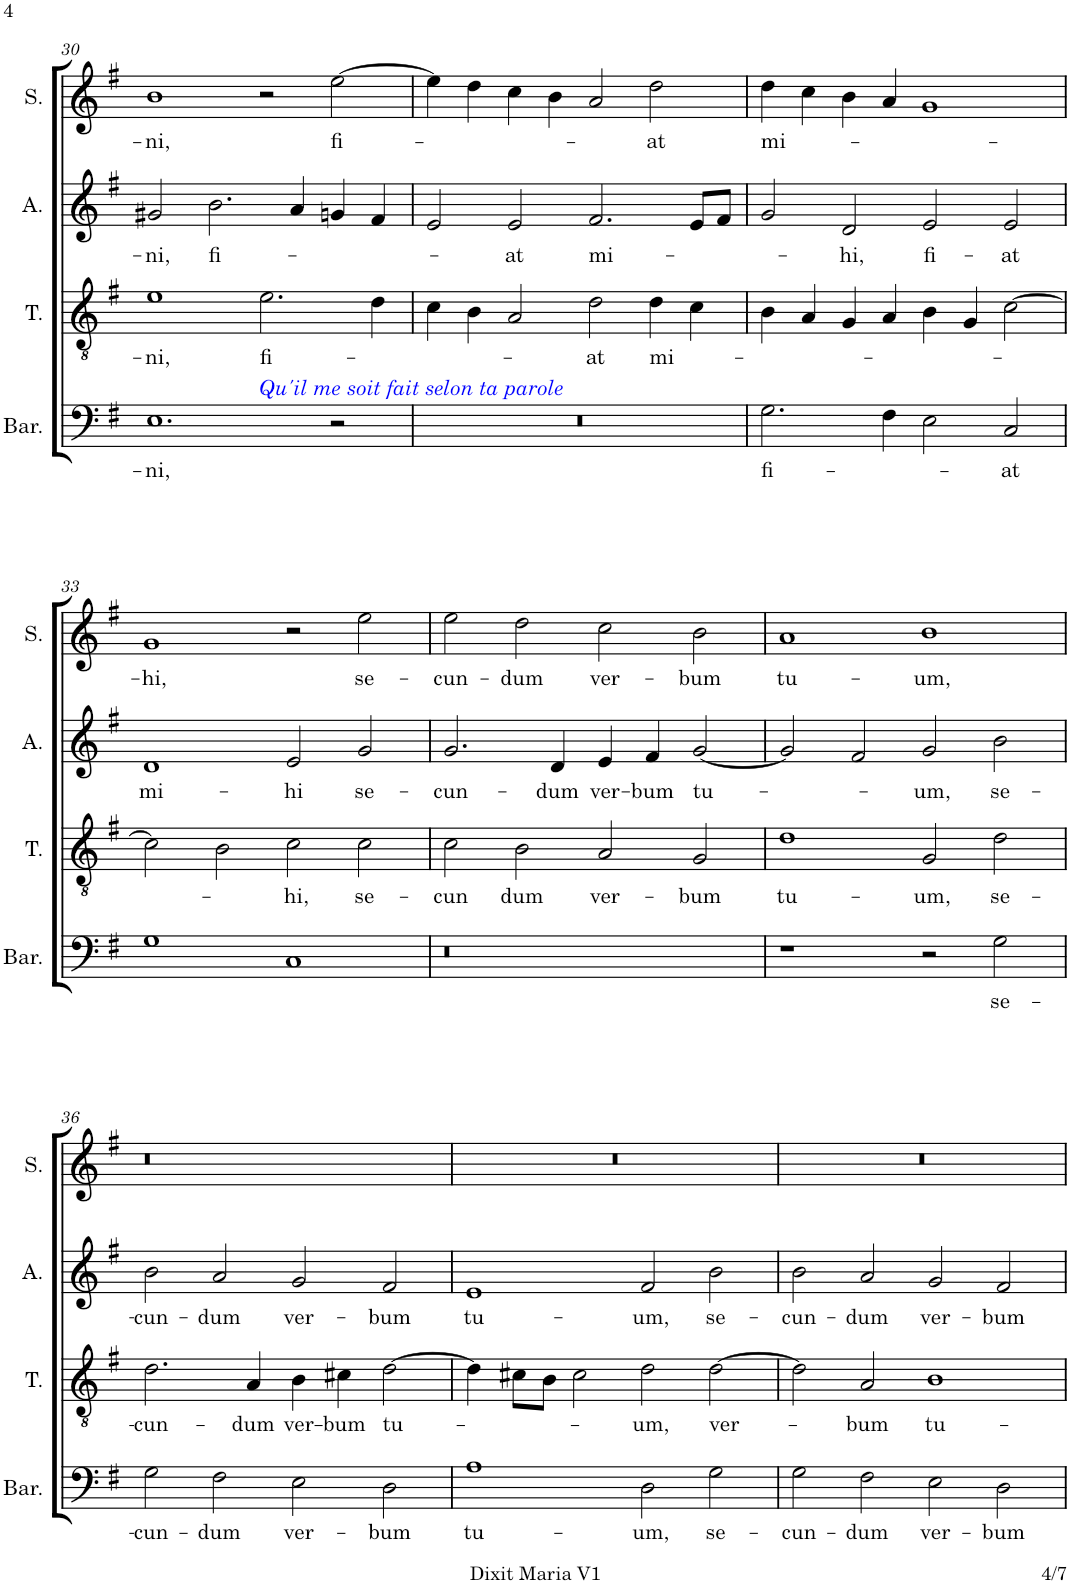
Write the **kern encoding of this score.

**kern	**text	**kern	**text	**kern	**text	**kern	**text
*part4	*part4	*part3	*part3	*part2	*part2	*part1	*part1
*staff4	*staff4	*staff3	*staff3	*staff2	*staff2	*staff1	*staff1
*I"Baryton	*	*I"Ténor	*	*I"Alto	*	*I"Soprano	*
*I'Bar.	*	*I'T.	*	*I'A.	*	*I'S.	*
!!LO:PB:g=z
*clefF4	*	*clefGv2	*	*clefG2	*	*clefG2	*
*k[f#]	*	*k[f#]	*	*k[f#]	*	*k[f#]	*
*M4/2	*	*M4/2	*	*M4/2	*	*M4/2	*
=30	=30	=30	=30	=30	=30	=30	=30
!	!LO:LY:b	!	!LO:LY:b	!	!LO:LY:b	!	!LO:LY:b
1.E	-ni,	1e	-ni,	2g#X/	-ni,	1b	-ni,
!	!	!	!	!	!LO:LY:b	!	!
.	.	.	.	2.b\	fi-	.	.
!	!	!LO:TX:b:i:color=#0000FF:t=Qu'il me soit fait selon ta parole	!	!	!	!	!
!	!	!	!LO:LY:b	!	!	!	!
.	.	2.e\	fi-	.	.	2r	.
.	.	.	.	4a/	.	.	.
!	!	!	!	!	!	!	!LO:LY:b
2r	.	.	.	4gn/	.	[2ee\	fi-
.	.	4d\	.	4f#/	.	.	.
=31	=31	=31	=31	=31	=31	=31	=31
0r	.	4c\	.	2e/	.	4ee\]	.
.	.	4B\	.	.	.	4dd\	.
!	!	!	!	!	!LO:LY:b	!	!
.	.	2A/	.	2e/	-at	4cc\	.
.	.	.	.	.	.	4b\	.
!	!	!	!LO:LY:b	!	!LO:LY:b	!	!
.	.	2d\	-at	2.f#/	mi-	2a/	.
!	!	!	!LO:LY:b	!	!	!	!LO:LY:b
.	.	4d\	mi-	.	.	2dd\	-at
.	.	4c\	.	8e/L	.	.	.
.	.	.	.	8f#/J	.	.	.
=32	=32	=32	=32	=32	=32	=32	=32
!	!LO:LY:b	!	!	!	!	!	!LO:LY:b
2.G\	fi-	4B\	.	2g/	.	4dd\	mi-
.	.	4A/	.	.	.	4cc\	.
!	!	!	!	!	!LO:LY:b	!	!
.	.	4G/	.	2d/	-hi,	4b\	.
4F#\	.	4A/	.	.	.	4a/	.
!	!	!	!	!	!LO:LY:b	!	!
2E\	.	4B\	.	2e/	fi-	1g	.
.	.	4G/	.	.	.	.	.
!	!LO:LY:b	!	!	!	!LO:LY:b	!	!
2C/	-at	[2c\	.	2e/	-at	.	.
!!LO:LB:g=z
=33	=33	=33	=33	=33	=33	=33	=33
!	!	!	!	!	!LO:LY:b	!	!LO:LY:b
1G	.	2c\]	.	1d	mi-	1g	-hi,
.	.	2B\	.	.	.	.	.
!	!	!	!LO:LY:b	!	!LO:LY:b	!	!
1C	.	2c\	-hi,	2e/	-hi	2r	.
!	!	!	!LO:LY:b	!	!LO:LY:b	!	!LO:LY:b
.	.	2c\	se-	2g/	se-	2ee\	se-
=34	=34	=34	=34	=34	=34	=34	=34
!	!	!	!LO:LY:b	!	!LO:LY:b	!	!LO:LY:b
0r	.	2c\	-cun	2.g/	-cun-	2ee\	-cun-
!	!	!	!LO:LY:b	!	!	!	!LO:LY:b
.	.	2B\	dum	.	.	2dd\	-dum
!	!	!	!	!	!LO:LY:b	!	!
.	.	.	.	4d/	-dum	.	.
!	!	!	!LO:LY:b	!	!LO:LY:b	!	!LO:LY:b
.	.	2A/	ver-	4e/	ver-	2cc\	ver-
!	!	!	!	!	!LO:LY:b	!	!
.	.	.	.	4f#/	-bum	.	.
!	!	!	!LO:LY:b	!	!LO:LY:b	!	!LO:LY:b
.	.	2G/	-bum	[2g/	tu-	2b\	-bum
=35	=35	=35	=35	=35	=35	=35	=35
!	!	!	!LO:LY:b	!	!	!	!LO:LY:b
1r	.	1d	tu-	2g/]	.	1a	tu-
.	.	.	.	2f#/	.	.	.
!	!	!	!LO:LY:b	!	!LO:LY:b	!	!LO:LY:b
2r	.	2G/	-um,	2g/	-um,	1b	-um,
!	!LO:LY:b	!	!LO:LY:b	!	!LO:LY:b	!	!
2G\	se-	2d\	se-	2b\	se-	.	.
!!LO:LB:g=z
=36	=36	=36	=36	=36	=36	=36	=36
!	!LO:LY:b	!	!LO:LY:b	!	!LO:LY:b	!	!
2G\	-cun-	2.d\	-cun-	2b\	-cun-	0r	.
!	!LO:LY:b	!	!	!	!LO:LY:b	!	!
2F#\	-dum	.	.	2a/	-dum	.	.
!	!	!	!LO:LY:b	!	!	!	!
.	.	4A/	-dum	.	.	.	.
!	!LO:LY:b	!	!LO:LY:b	!	!LO:LY:b	!	!
2E\	ver-	4B\	ver-	2g/	ver-	.	.
!	!	!	!LO:LY:b	!	!	!	!
.	.	4c#X\	-bum	.	.	.	.
!	!LO:LY:b	!	!LO:LY:b	!	!LO:LY:b	!	!
2D\	-bum	[2d\	tu-	2f#/	-bum	.	.
=37	=37	=37	=37	=37	=37	=37	=37
!	!LO:LY:b	!	!	!	!LO:LY:b	!	!
1A	tu-	4d\]	.	1e	tu-	0r	.
.	.	8c#X\L	.	.	.	.	.
.	.	8B\J	.	.	.	.	.
.	.	2c#\	.	.	.	.	.
!	!LO:LY:b	!	!LO:LY:b	!	!LO:LY:b	!	!
2D\	-um,	2d\	-um,	2f#/	-um,	.	.
!	!LO:LY:b	!	!LO:LY:b	!	!LO:LY:b	!	!
2G\	se-	[2d\	ver-	2b\	se-	.	.
=38	=38	=38	=38	=38	=38	=38	=38
!	!LO:LY:b	!	!	!	!LO:LY:b	!	!
2G\	-cun-	2d\]	.	2b\	-cun-	0r	.
!	!LO:LY:b	!	!LO:LY:b	!	!LO:LY:b	!	!
2F#\	-dum	2A/	-bum	2a/	-dum	.	.
!	!LO:LY:b	!	!LO:LY:b	!	!LO:LY:b	!	!
2E\	ver-	1B	tu-	2g/	ver-	.	.
!	!LO:LY:b	!	!	!	!LO:LY:b	!	!
2D\	-bum	.	.	2f#/	-bum	.	.
=	=	=	=	=	=	=	=
*-	*-	*-	*-	*-	*-	*-	*-
